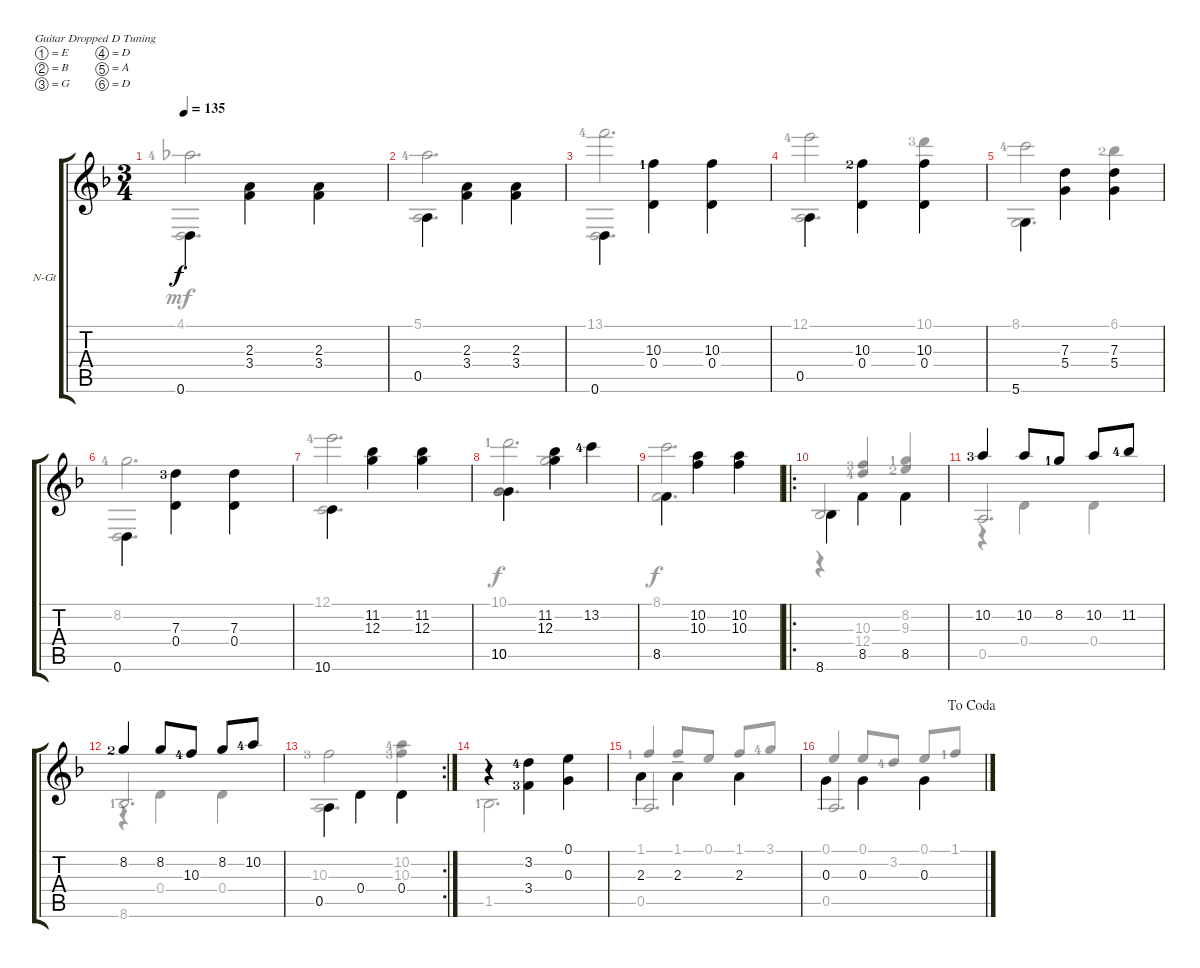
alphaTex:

\bracketExtendMode groupsimilarinstruments
\firstSystemTrackNameOrientation horizontal
\otherSystemsTrackNameOrientation horizontal
\track ("Guitar" "N-Gt") {instrument acousticguitarnylon}
\staff {score tabs}
\tuning (E4 B3 G3 D3 A2 D2)
\voice
\ts (3 4)
\tempo 135
\clef g2
\ks f
0.6.4{dy f beam invert} (2.3 3.4).4{beam invert} (2.3 3.4).4{beam invert} |
0.5.4{beam invert} (2.3 3.4).4{beam invert} (2.3 3.4).4{beam invert} |
0.6.4{beam invert} (10.3{lf 2} 0.4).4{beam invert} (10.3 0.4).4{beam invert} |
0.5.4{beam invert} (10.3{lf 3} 0.4).4{beam invert} (10.3 0.4).4{beam invert} |
5.6.4{beam invert} (7.3 5.4).4{beam invert} (7.3 5.4).4{beam invert} |
0.6.4{beam invert} (7.3{lf 4} 0.4).4{beam invert} (7.3 0.4).4{beam invert} |
10.6.4{beam invert} (11.2 12.3).4{beam invert} (11.2 12.3).4{beam invert} |
10.5.4{beam invert} (11.2 12.3).4{beam invert} 13.2{lf 5}.4{beam invert} |
8.5.4{beam invert} (10.2 10.3).4{beam invert} (10.2 10.3).4{beam invert} |
\ro
8.6.4{beam invert} 8.5.4{beam invert} 8.5.4{beam invert} |
10.2{lf 4}.4 10.2.8 8.2{lf 2}.8 10.2.8 11.2{lf 5}.8 |
8.2{lf 3}.4 8.2.8 10.3{lf 5}.8 8.2.8 10.2{lf 5}.8 |
\rc 2
0.5.4{beam invert} 0.4.4{beam invert} 0.4.4{beam invert} |
r.4 (3.2{lf 5} 3.4{lf 4}).4{beam invert} (0.1 0.3).4{beam invert} |
2.3.4{beam invert} 2.3.4{beam invert} 2.3.4{beam invert} |
\jump dacoda
0.3.4{beam invert} 0.3.4{beam invert} 0.3.4{beam invert}
\voice
\clef g2
\ottava regular
\simile none
\ks f
4.1{lf 5}.2{d dy f} |
5.1{lf 5}.2{d} |
13.1{lf 5}.2{d} |
12.1{lf 5}.2 10.1{lf 4}.4 |
8.1{lf 5}.2 6.1{lf 3}.4 |
8.2{lf 5}.2{d} |
12.1{lf 5}.2{d} |
10.1{lf 2}.2{d} |
8.1.2{d} |
8.6.2{d beam invert} |
0.5.2{d beam invert} |
8.6{lf 2}.2{d beam invert} |
10.3{lf 4}.2 (10.2{lf 5} 10.3{lf 4}).4 |
1.5{lf 2}.2{d} |
0.5.2{d beam invert} |
0.5.2{d beam invert}
\voice
\clef g2
\ottava regular
\simile none
\ks f
0.6.2{d dy mf} |
0.5.2{d} |
0.6.2{d} |
0.5.2{d} |
5.6.2{d} |
0.6.2{d} |
10.6.2{d} |
10.5.2{d} |
8.5.2{d dy f} |
r.4{beam invert} (10.3{lf 4} 12.4{lf 5}).4{beam invert} (8.2{lf 2} 9.3{lf 3}).4{beam invert} |
r.4 0.4.4 0.4.4 |
r.4 0.4.4 0.4.4 |
0.5.2{d} |
|
1.1{lf 2}.4{beam invert} 1.1{ten}.8{beam invert} 0.1.8 1.1.8{beam invert} 3.1{lf 5}.8 |
0.1.4{beam invert} 0.1.8{beam invert} 3.2{lf 5}.8 0.1.8{beam invert} 1.1{lf 2}.8
\voice
\clef g2
\ottava regular
\simile none
\ks f
|
|
|
|
|
|
|
10.5.4 12.3.2 |
|
|
|
|
|
|
|
